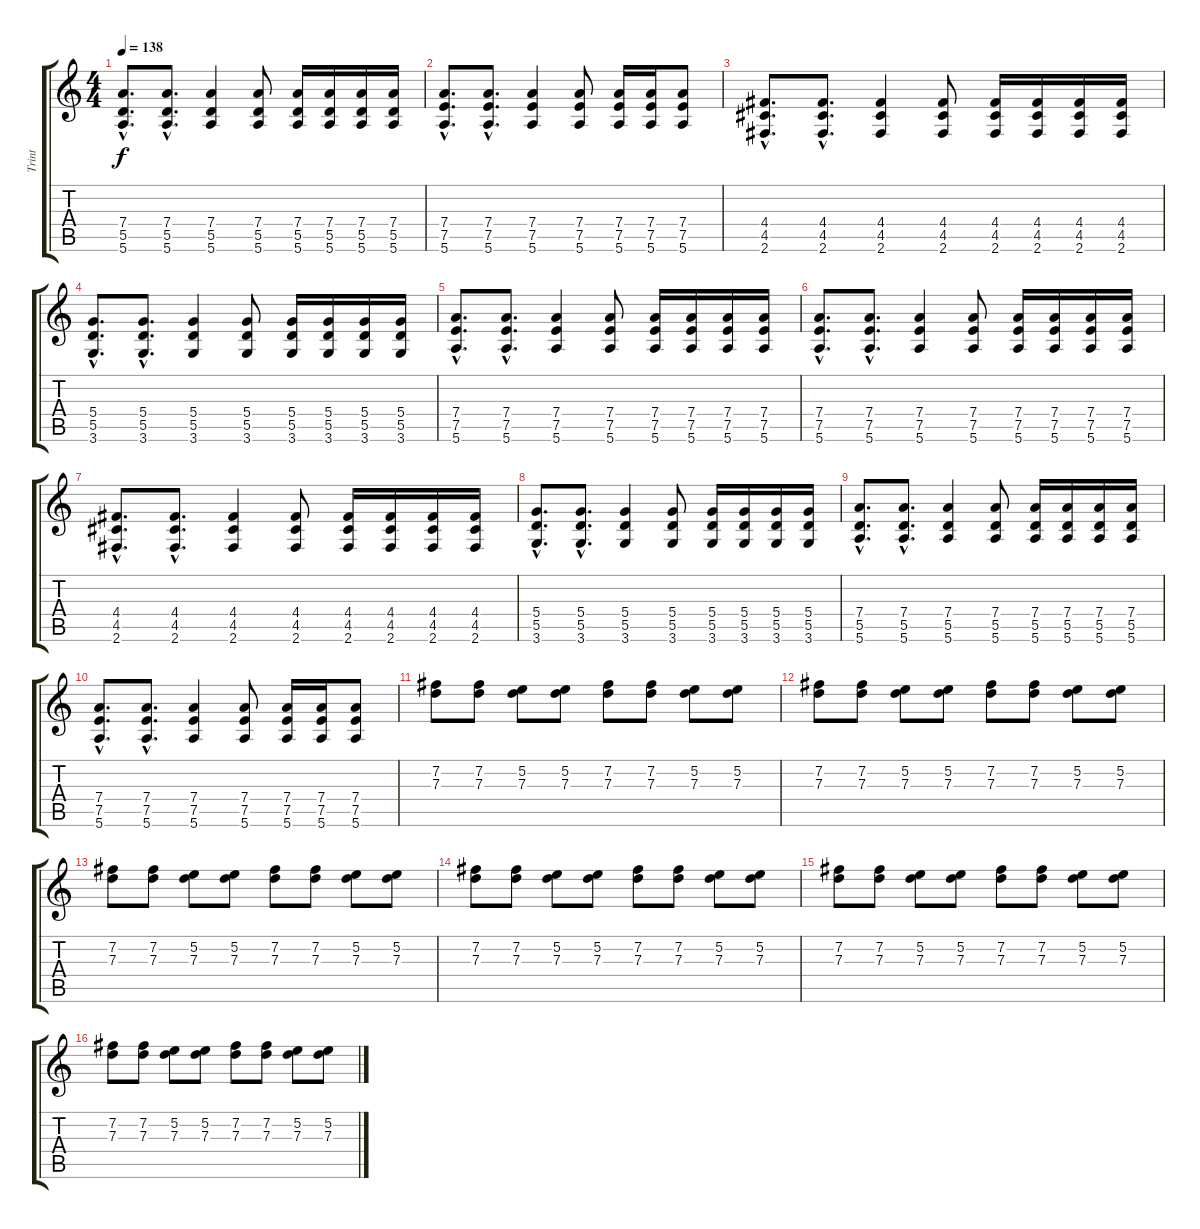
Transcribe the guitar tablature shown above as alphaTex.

\track ("Trint" "Trint") {instrument overdrivenguitar}
\staff {score tabs}
\tuning (E4 B3 G3 D3 A2 E2) {hide}
\ts (4 4)
\tempo 138
\clef g2
\ks c
(7.4{hac} 5.5{hac} 5.6{hac}).8{d dy f} (7.4{hac} 5.5{hac} 5.6{hac}).8{d} (7.4 5.5 5.6).4 (7.4 5.5 5.6).8 (7.4 5.5 5.6).16 (7.4 5.5 5.6).16 (7.4 5.5 5.6).16 (7.4 5.5 5.6).16 |
(7.4{hac} 7.5{hac} 5.6{hac}).8{d} (7.4{hac} 7.5{hac} 5.6{hac}).8{d} (7.4 7.5 5.6).4 (7.4 7.5 5.6).8 (7.4 7.5 5.6).16 (7.4 7.5 5.6).16 (7.4 7.5 5.6).8 |
(4.4{hac} 4.5{hac} 2.6{hac}).8{d} (4.4{hac} 4.5{hac} 2.6{hac}).8{d} (4.4 4.5 2.6).4 (4.4 4.5 2.6).8 (4.4 4.5 2.6).16 (4.4 4.5 2.6).16 (4.4 4.5 2.6).16 (4.4 4.5 2.6).16 |
(5.4{hac} 5.5{hac} 3.6{hac}).8{d} (5.4{hac} 5.5{hac} 3.6{hac}).8{d} (5.4 5.5 3.6).4 (5.4 5.5 3.6).8 (5.4 5.5 3.6).16 (5.4 5.5 3.6).16 (5.4 5.5 3.6).16 (5.4 5.5 3.6).16 |
(7.4{hac} 7.5{hac} 5.6{hac}).8{d} (7.4{hac} 7.5{hac} 5.6{hac}).8{d} (7.4 7.5 5.6).4 (7.4 7.5 5.6).8 (7.4 7.5 5.6).16 (7.4 7.5 5.6).16 (7.4 7.5 5.6).16 (7.4 7.5 5.6).16 |
(7.4{hac} 7.5{hac} 5.6{hac}).8{d} (7.4{hac} 7.5{hac} 5.6{hac}).8{d} (7.4 7.5 5.6).4 (7.4 7.5 5.6).8 (7.4 7.5 5.6).16 (7.4 7.5 5.6).16 (7.4 7.5 5.6).16 (7.4 7.5 5.6).16 |
(4.4{hac} 4.5{hac} 2.6{hac}).8{d} (4.4{hac} 4.5{hac} 2.6{hac}).8{d} (4.4 4.5 2.6).4 (4.4 4.5 2.6).8 (4.4 4.5 2.6).16 (4.4 4.5 2.6).16 (4.4 4.5 2.6).16 (4.4 4.5 2.6).16 |
(5.4{hac} 5.5{hac} 3.6{hac}).8{d} (5.4{hac} 5.5{hac} 3.6{hac}).8{d} (5.4 5.5 3.6).4 (5.4 5.5 3.6).8 (5.4 5.5 3.6).16 (5.4 5.5 3.6).16 (5.4 5.5 3.6).16 (5.4 5.5 3.6).16 |
(7.4{hac} 5.5{hac} 5.6{hac}).8{d} (7.4{hac} 5.5{hac} 5.6{hac}).8{d} (7.4 5.5 5.6).4 (7.4 5.5 5.6).8 (7.4 5.5 5.6).16 (7.4 5.5 5.6).16 (7.4 5.5 5.6).16 (7.4 5.5 5.6).16 |
(7.4{hac} 7.5{hac} 5.6{hac}).8{d} (7.4{hac} 7.5{hac} 5.6{hac}).8{d} (7.4 7.5 5.6).4 (7.4 7.5 5.6).8 (7.4 7.5 5.6).16 (7.4 7.5 5.6).16 (7.4 7.5 5.6).8 |
(7.2 7.3).8 (7.2 7.3).8 (5.2 7.3).8 (5.2 7.3).8 (7.2 7.3).8 (7.2 7.3).8 (5.2 7.3).8 (5.2 7.3).8 |
(7.2 7.3).8 (7.2 7.3).8 (5.2 7.3).8 (5.2 7.3).8 (7.2 7.3).8 (7.2 7.3).8 (5.2 7.3).8 (5.2 7.3).8 |
(7.2 7.3).8 (7.2 7.3).8 (5.2 7.3).8 (5.2 7.3).8 (7.2 7.3).8 (7.2 7.3).8 (5.2 7.3).8 (5.2 7.3).8 |
(7.2 7.3).8 (7.2 7.3).8 (5.2 7.3).8 (5.2 7.3).8 (7.2 7.3).8 (7.2 7.3).8 (5.2 7.3).8 (5.2 7.3).8 |
(7.2 7.3).8 (7.2 7.3).8 (5.2 7.3).8 (5.2 7.3).8 (7.2 7.3).8 (7.2 7.3).8 (5.2 7.3).8 (5.2 7.3).8 |
(7.2 7.3).8 (7.2 7.3).8 (5.2 7.3).8 (5.2 7.3).8 (7.2 7.3).8 (7.2 7.3).8 (5.2 7.3).8 (5.2 7.3).8
